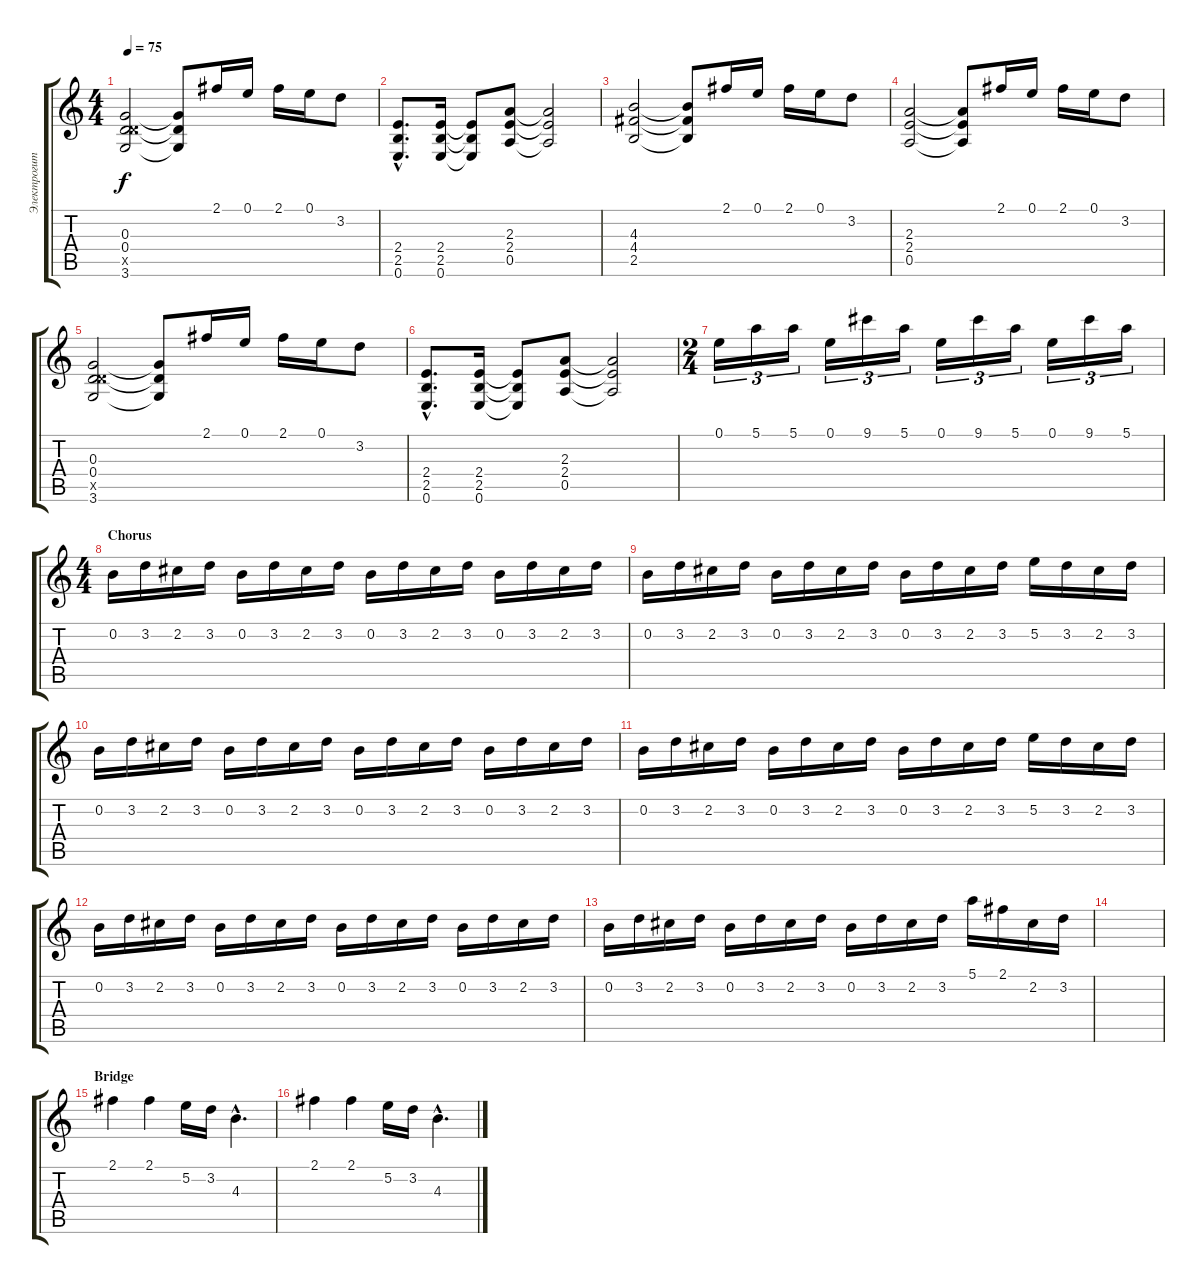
\track ("Электрогитара соло 1" "Электрогит") {instrument distortionguitar}
\staff {score tabs}
\tuning (E4 B3 G3 D3 A2 E2) {hide}
\ts (4 4)
\tempo 75
\clef g2
\ks c
(0.3 0.4 5.5{x} 3.6).2{dy f} (0.3{t} 0.4{t} 3.6{t}).8 2.1.16 0.1.16 2.1.16 0.1.16 3.2.8 |
(2.4{hac} 2.5{hac} 0.6{hac}).8{d} (2.4 2.5 0.6).16 (2.4{t} 2.5{t} 0.6{t}).8 (2.3 2.4 0.5).8 (2.3{t} 2.4{t} 0.5{t}).2 |
(4.3 4.4 2.5).2 (4.3{t} 4.4{t} 2.5{t}).8 2.1.16 0.1.16 2.1.16 0.1.16 3.2.8 |
(2.3 2.4 0.5).2 (2.3{t} 2.4{t} 0.5{t}).8 2.1.16 0.1.16 2.1.16 0.1.16 3.2.8 |
(0.3 0.4 5.5{x} 3.6).2 (0.3{t} 0.4{t} 3.6{t}).8 2.1.16 0.1.16 2.1.16 0.1.16 3.2.8 |
(2.4{hac} 2.5{hac} 0.6{hac}).8{d} (2.4 2.5 0.6).16 (2.4{t} 2.5{t} 0.6{t}).8 (2.3 2.4 0.5).8 (2.3{t} 2.4{t} 0.5{t}).2 |
\ts (2 4)
0.1.16{tu (3 2)} 5.1.16{tu (3 2)} 5.1.16{tu (3 2)} 0.1.16{tu (3 2)} 9.1.16{tu (3 2)} 5.1.16{tu (3 2)} 0.1.16{tu (3 2)} 9.1.16{tu (3 2)} 5.1.16{tu (3 2)} 0.1.16{tu (3 2)} 9.1.16{tu (3 2)} 5.1.16{tu (3 2)} |
\ts (4 4)
\section ("" "Chorus")
0.2.16 3.2.16 2.2.16 3.2.16 0.2.16 3.2.16 2.2.16 3.2.16 0.2.16 3.2.16 2.2.16 3.2.16 0.2.16 3.2.16 2.2.16 3.2.16 |
0.2.16 3.2.16 2.2.16 3.2.16 0.2.16 3.2.16 2.2.16 3.2.16 0.2.16 3.2.16 2.2.16 3.2.16 5.2.16 3.2.16 2.2.16 3.2.16 |
0.2.16 3.2.16 2.2.16 3.2.16 0.2.16 3.2.16 2.2.16 3.2.16 0.2.16 3.2.16 2.2.16 3.2.16 0.2.16 3.2.16 2.2.16 3.2.16 |
0.2.16 3.2.16 2.2.16 3.2.16 0.2.16 3.2.16 2.2.16 3.2.16 0.2.16 3.2.16 2.2.16 3.2.16 5.2.16 3.2.16 2.2.16 3.2.16 |
0.2.16 3.2.16 2.2.16 3.2.16 0.2.16 3.2.16 2.2.16 3.2.16 0.2.16 3.2.16 2.2.16 3.2.16 0.2.16 3.2.16 2.2.16 3.2.16 |
0.2.16 3.2.16 2.2.16 3.2.16 0.2.16 3.2.16 2.2.16 3.2.16 0.2.16 3.2.16 2.2.16 3.2.16 5.1.16 2.1.16 2.2.16 3.2.16 |
|
\section ("" "Bridge")
2.1.4 2.1.4 5.2.16 3.2.16 4.3{hac}.4{d} |
2.1.4 2.1.4 5.2.16 3.2.16 4.3{hac}.4{d}
